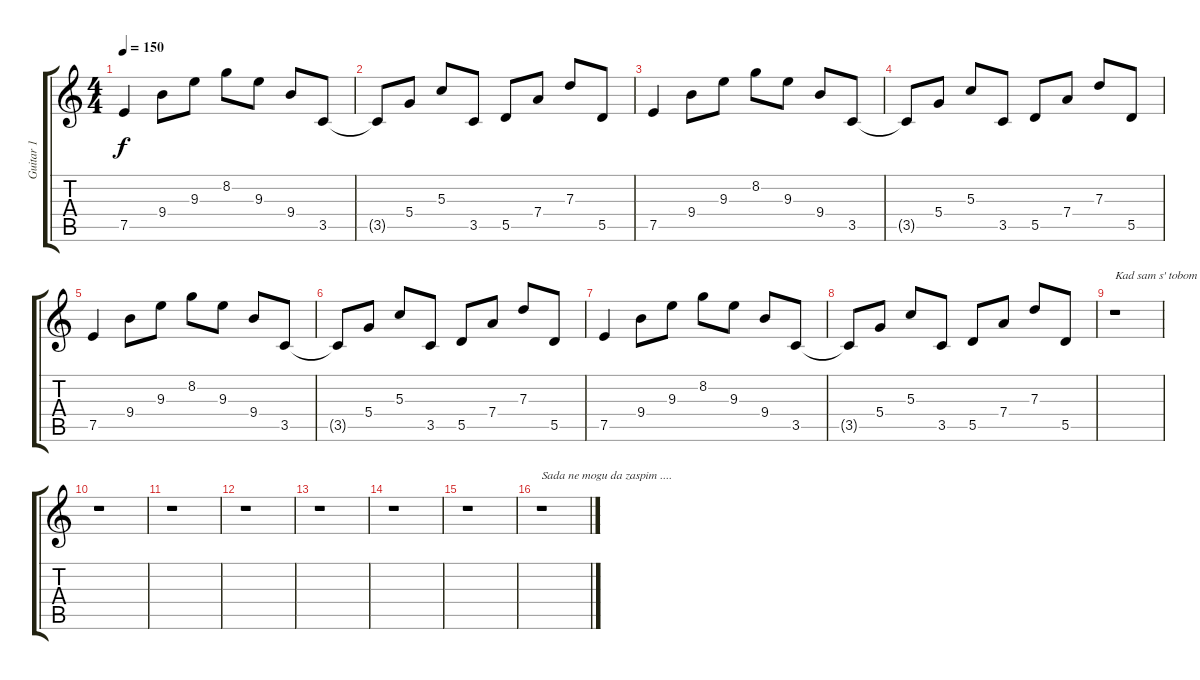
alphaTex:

\track ("Guitar 1" "Guitar 1") {instrument electricguitarclean}
\staff {score tabs}
\tuning (E4 B3 G3 D3 A2 E2) {hide}
\ts (4 4)
\tempo 150
\clef g2
\ks c
7.5.4{dy f} 9.4.8 9.3.8 8.2.8 9.3.8 9.4.8 3.5.8 |
3.5{t}.8 5.4.8 5.3.8 3.5.8 5.5.8 7.4.8 7.3.8 5.5.8 |
7.5.4 9.4.8 9.3.8 8.2.8 9.3.8 9.4.8 3.5.8 |
3.5{t}.8 5.4.8 5.3.8 3.5.8 5.5.8 7.4.8 7.3.8 5.5.8 |
7.5.4 9.4.8 9.3.8 8.2.8 9.3.8 9.4.8 3.5.8 |
3.5{t}.8 5.4.8 5.3.8 3.5.8 5.5.8 7.4.8 7.3.8 5.5.8 |
7.5.4 9.4.8 9.3.8 8.2.8 9.3.8 9.4.8 3.5.8 |
3.5{t}.8 5.4.8 5.3.8 3.5.8 5.5.8 7.4.8 7.3.8 5.5.8 |
r.1{txt "Kad sam s' tobom kao da hodam ..."} |
r.1 |
r.1 |
r.1 |
r.1 |
r.1 |
r.1 |
r.1{txt "Sada ne mogu da zaspim ...."}
